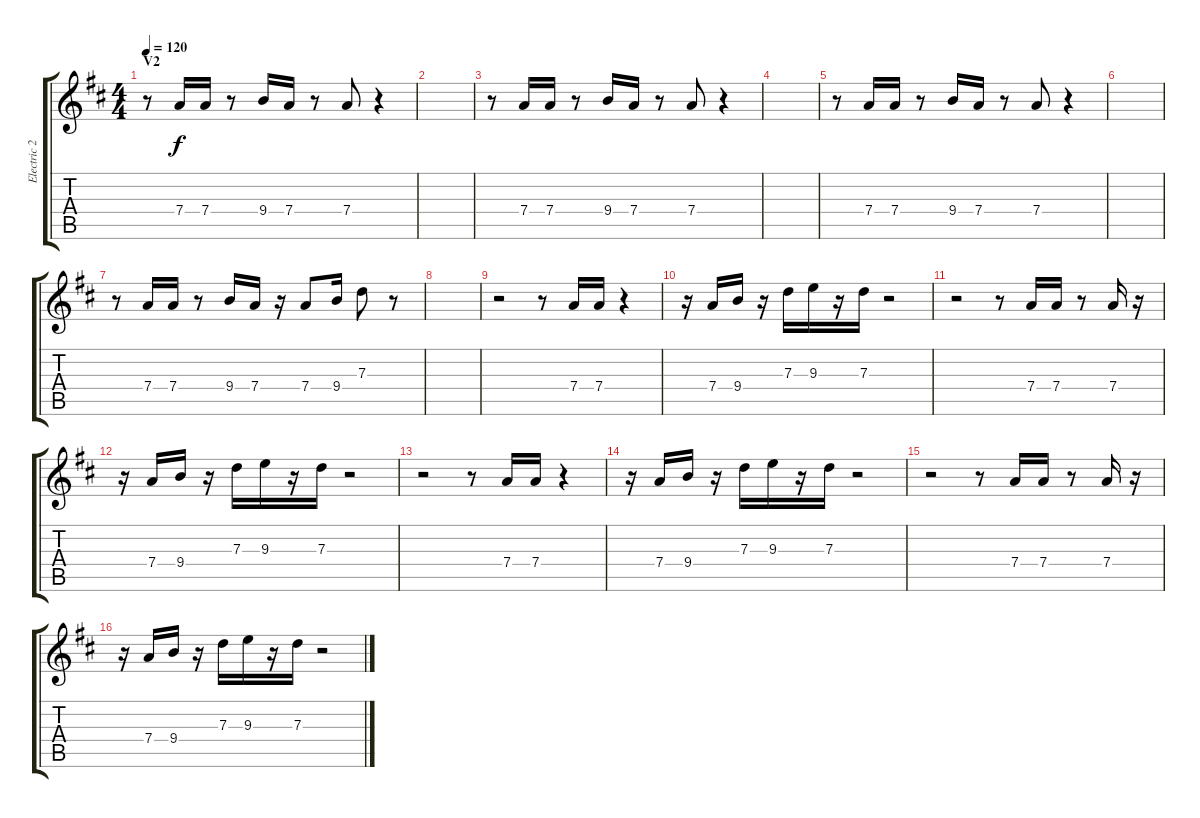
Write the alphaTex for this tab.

\track ("Electric 2" "Electric 2") {instrument electricguitarclean}
\staff {score tabs}
\tuning (E4 B3 G3 D3 A2 E2) {hide}
\ts (4 4)
\section ("" "V2")
\tempo 120
\clef g2
\ks d
r.8{dy f} 7.4.16 7.4.16 r.8 9.4.16 7.4.16 r.8 7.4.8 r.4 |
|
r.8 7.4.16 7.4.16 r.8 9.4.16 7.4.16 r.8 7.4.8 r.4 |
|
r.8 7.4.16 7.4.16 r.8 9.4.16 7.4.16 r.8 7.4.8 r.4 |
|
r.8 7.4.16 7.4.16 r.8 9.4.16 7.4.16 r.16 7.4.8 9.4.16 7.3.8 r.8 |
|
r.2 r.8 7.4.16 7.4.16 r.4 |
r.16 7.4.16 9.4.16 r.16 7.3.16 9.3.16 r.16 7.3.16 r.2 |
r.2 r.8 7.4.16 7.4.16 r.8 7.4.16 r.16 |
r.16 7.4.16 9.4.16 r.16 7.3.16 9.3.16 r.16 7.3.16 r.2 |
r.2 r.8 7.4.16 7.4.16 r.4 |
r.16 7.4.16 9.4.16 r.16 7.3.16 9.3.16 r.16 7.3.16 r.2 |
r.2 r.8 7.4.16 7.4.16 r.8 7.4.16 r.16 |
r.16 7.4.16 9.4.16 r.16 7.3.16 9.3.16 r.16 7.3.16 r.2
